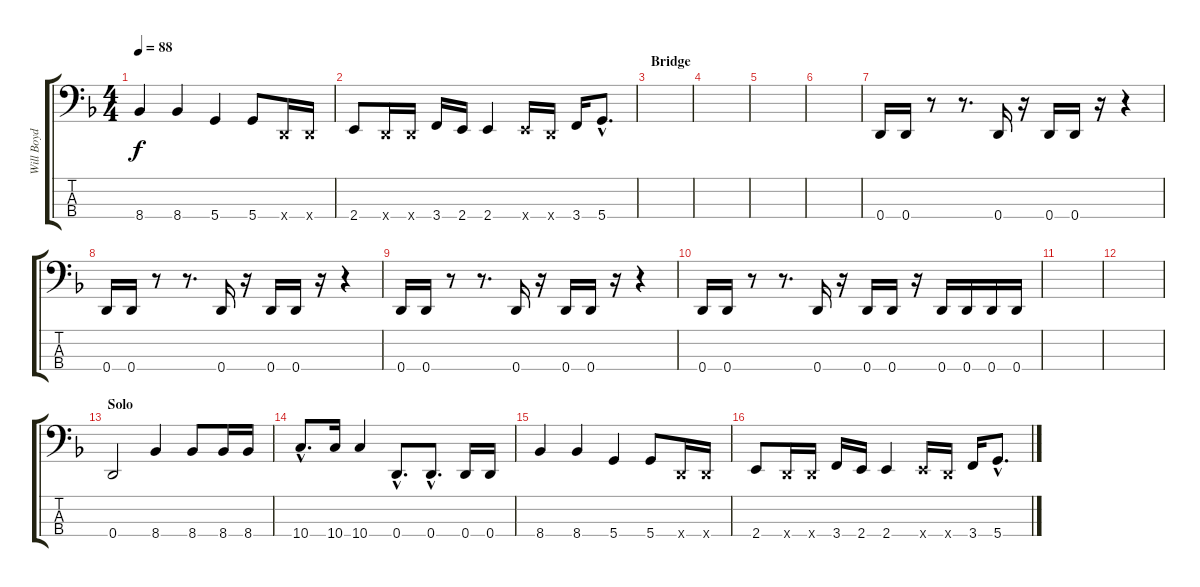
\track ("Will Boyd" "Will Boyd") {instrument electricbasspick}
\staff {score tabs}
\tuning (G2 D2 A1 D1) {hide}
\ts (4 4)
\tempo 88
\clef f4
\ks f
8.4.4{dy f} 8.4.4 5.4.4 5.4.8 0.4{x}.16 0.4{x}.16 |
2.4.8 0.4{x}.16 0.4{x}.16 3.4.16 2.4.16 2.4.4 2.4{x}.16 0.4{x}.16 3.4.16 5.4{hac}.8{d} |
\section ("" "Bridge")
|
|
|
|
0.4.16 0.4.16 r.8 r.8{d} 0.4.16 r.16 0.4.16 0.4.16 r.16 r.4 |
0.4.16 0.4.16 r.8 r.8{d} 0.4.16 r.16 0.4.16 0.4.16 r.16 r.4 |
0.4.16 0.4.16 r.8 r.8{d} 0.4.16 r.16 0.4.16 0.4.16 r.16 r.4 |
0.4.16 0.4.16 r.8 r.8{d} 0.4.16 r.16 0.4.16 0.4.16 r.16 0.4.16 0.4.16 0.4.16 0.4.16 |
|
|
\section ("" "Solo")
0.4.2 8.4.4 8.4.8 8.4.16 8.4.16 |
10.4{hac}.8{d} 10.4.16 10.4.4 0.4{hac}.8{d} 0.4{hac}.8{d} 0.4.16 0.4.16 |
8.4.4 8.4.4 5.4.4 5.4.8 0.4{x}.16 0.4{x}.16 |
2.4.8 0.4{x}.16 0.4{x}.16 3.4.16 2.4.16 2.4.4 2.4{x}.16 0.4{x}.16 3.4.16 5.4{hac}.8{d}
